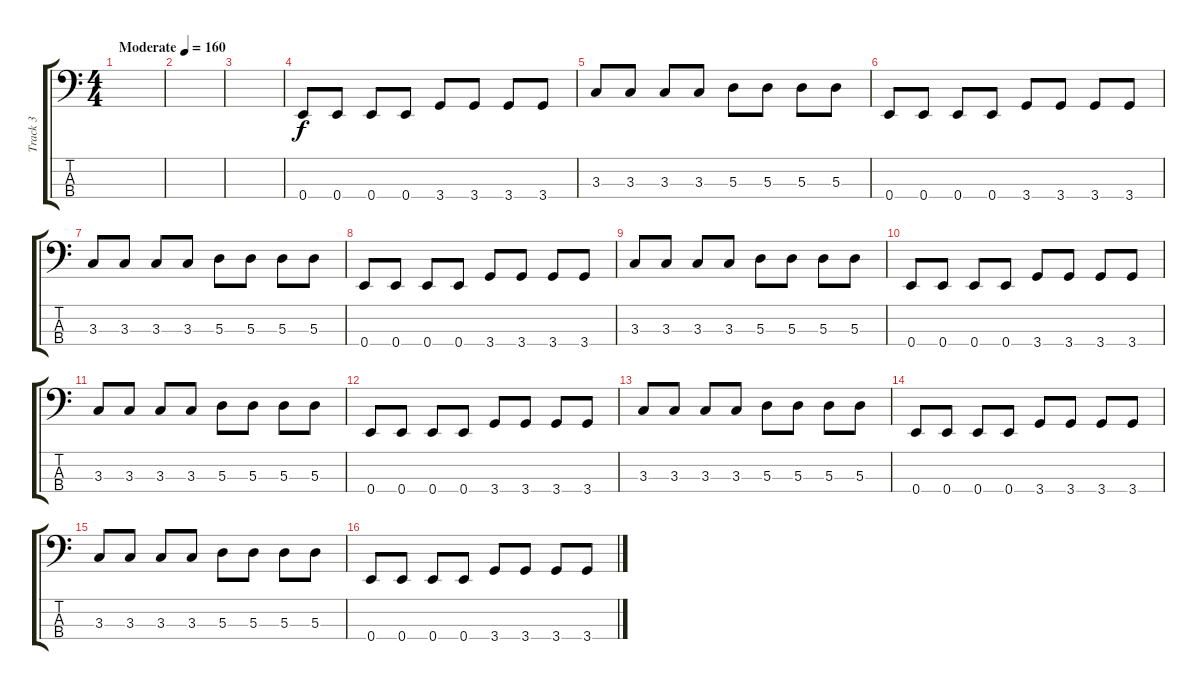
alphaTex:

\track ("Track 3" "Track 3") {instrument electricbassfinger}
\staff {score tabs}
\tuning (G2 D2 A1 E1) {hide}
\ts (4 4)
\tempo (160 "Moderate")
\clef f4
\ks c
|
|
|
0.4.8 0.4.8 0.4.8 0.4.8 3.4.8 3.4.8 3.4.8 3.4.8 |
3.3.8 3.3.8 3.3.8 3.3.8 5.3.8 5.3.8 5.3.8 5.3.8 |
0.4.8 0.4.8 0.4.8 0.4.8 3.4.8 3.4.8 3.4.8 3.4.8 |
3.3.8 3.3.8 3.3.8 3.3.8 5.3.8 5.3.8 5.3.8 5.3.8 |
0.4.8 0.4.8 0.4.8 0.4.8 3.4.8 3.4.8 3.4.8 3.4.8 |
3.3.8 3.3.8 3.3.8 3.3.8 5.3.8 5.3.8 5.3.8 5.3.8 |
0.4.8 0.4.8 0.4.8 0.4.8 3.4.8 3.4.8 3.4.8 3.4.8 |
3.3.8 3.3.8 3.3.8 3.3.8 5.3.8 5.3.8 5.3.8 5.3.8 |
0.4.8 0.4.8 0.4.8 0.4.8 3.4.8 3.4.8 3.4.8 3.4.8 |
3.3.8 3.3.8 3.3.8 3.3.8 5.3.8 5.3.8 5.3.8 5.3.8 |
0.4.8 0.4.8 0.4.8 0.4.8 3.4.8 3.4.8 3.4.8 3.4.8 |
3.3.8 3.3.8 3.3.8 3.3.8 5.3.8 5.3.8 5.3.8 5.3.8 |
0.4.8 0.4.8 0.4.8 0.4.8 3.4.8 3.4.8 3.4.8 3.4.8
